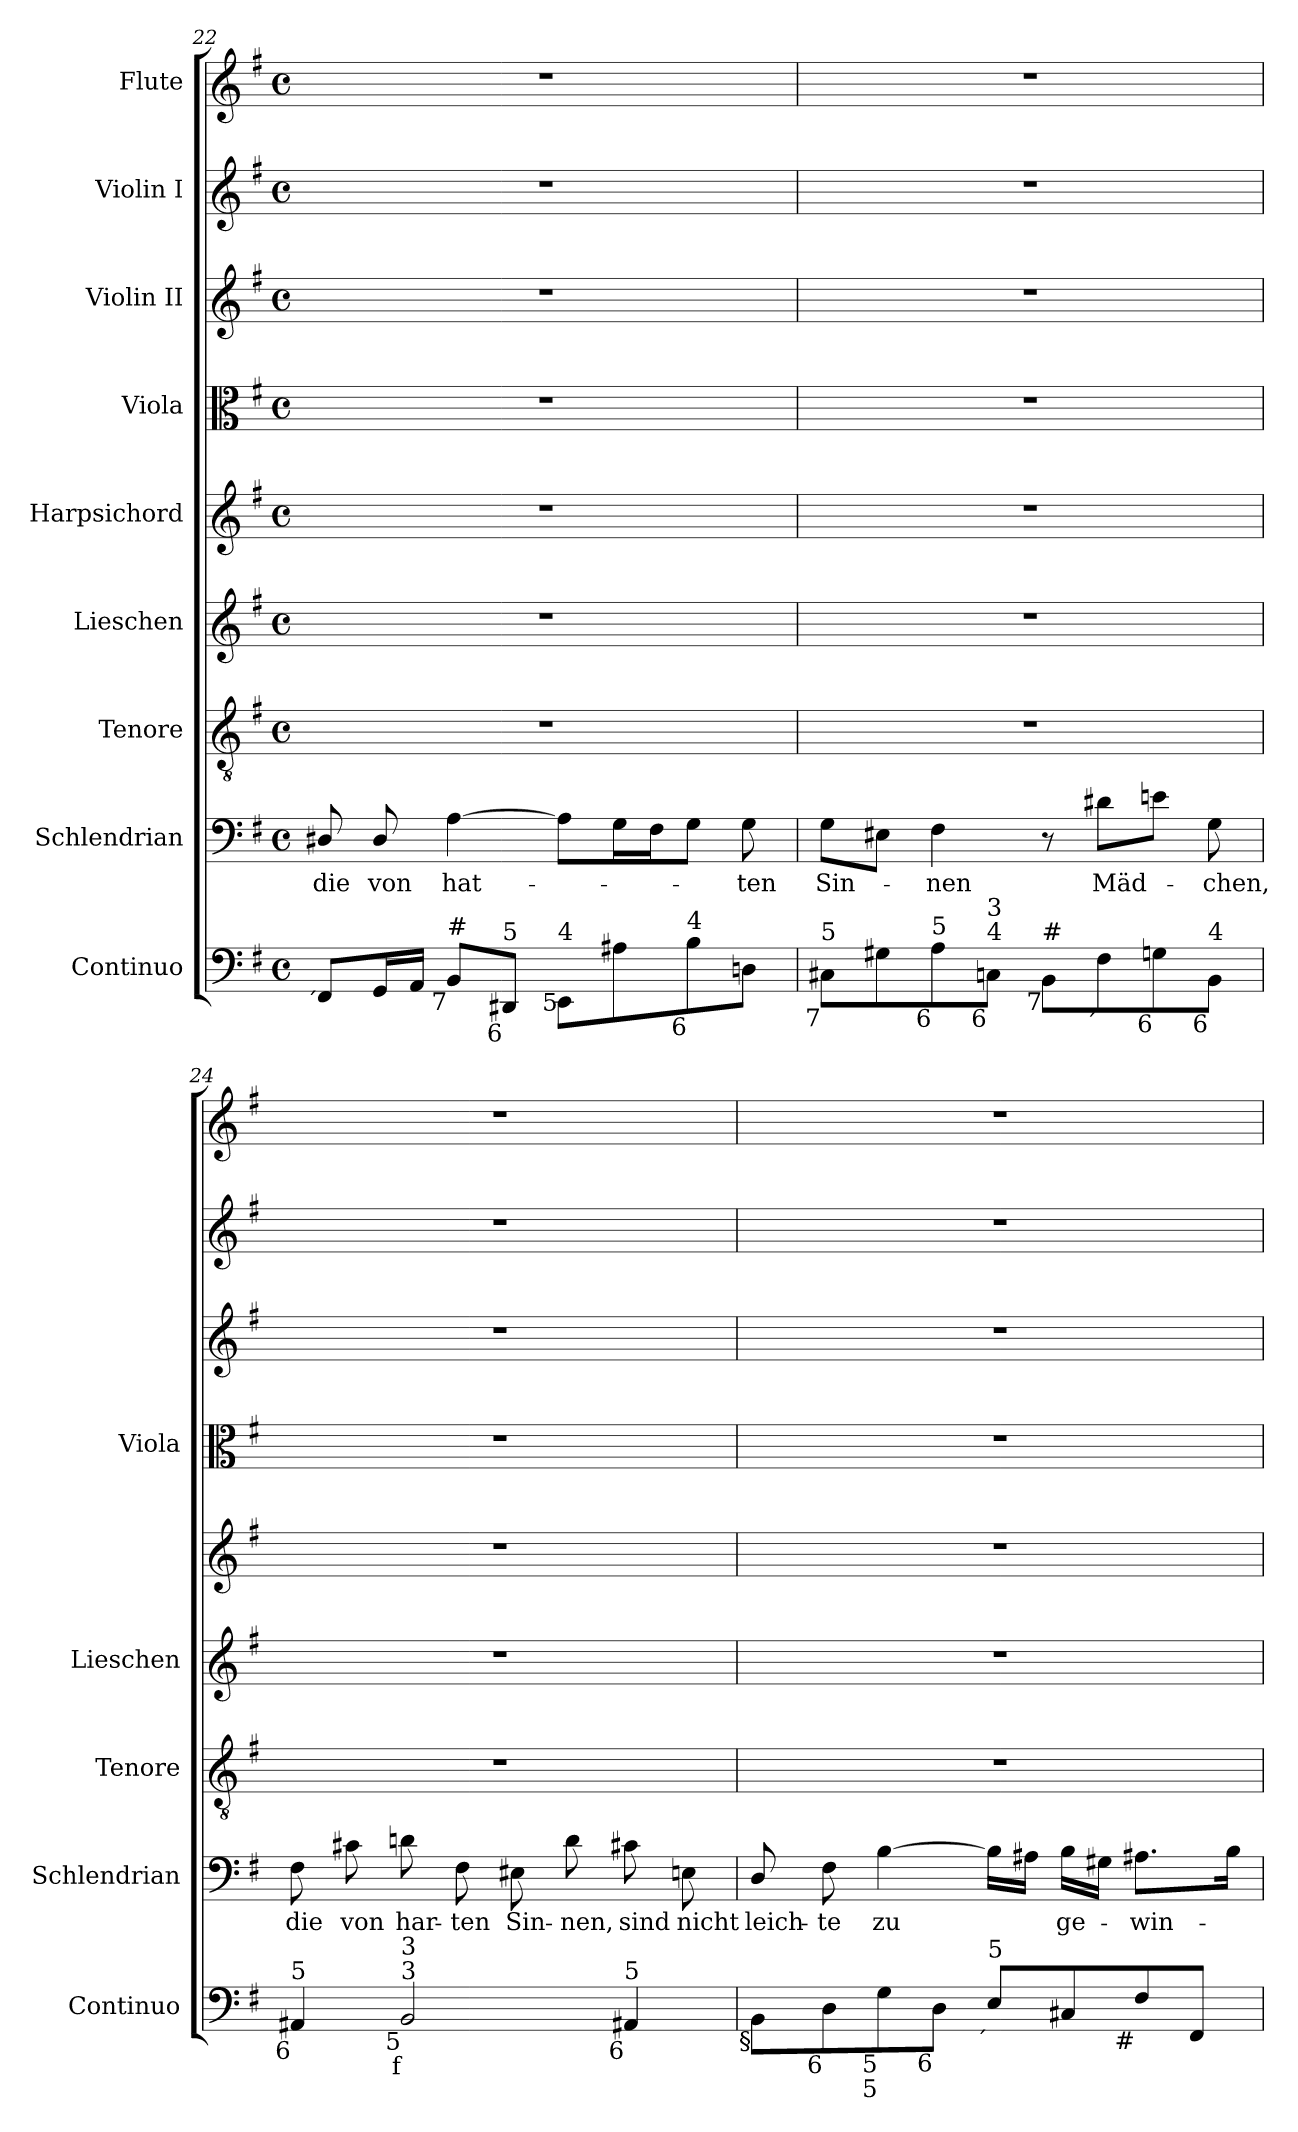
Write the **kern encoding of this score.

**kern	**kern	**text	**kern	**kern	**kern	**kern	**kern	**kern	**kern
*part9	*part8	*part8	*part7	*part6	*part5	*part4	*part3	*part2	*part1
*staff9	*staff8	*staff8	*staff7	*staff6	*staff5	*staff4	*staff3	*staff2	*staff1
*I"Continuo	*I"Schlendrian	*	*I"Tenore	*I"Lieschen	*I"Harpsichord	*I"Viola	*I"Violin II	*I"Violin I	*I"Flute
*I'Continuo	*I'Schlendrian	*	*I'Tenore	*I'Lieschen	*	*I'Viola	*	*	*
*clefF4	*clefF4	*	*clefGv2	*clefG2	*clefG2	*clefC3	*clefG2	*clefG2	*clefG2
*	*	*	*ITrd7c12	*	*	*	*	*	*
*k[f#]	*k[f#]	*	*k[f#]	*k[f#]	*k[f#]	*k[f#]	*k[f#]	*k[f#]	*k[f#]
*G:	*G:	*	*G:	*G:	*G:	*G:	*G:	*G:	*G:
*M4/4	*M4/4	*	*M4/4	*M4/4	*M4/4	*M4/4	*M4/4	*M4/4	*M4/4
*met(c)	*met(c)	*	*met(c)	*met(c)	*met(c)	*met(c)	*met(c)	*met(c)	*met(c)
=22	=22	=22	=22	=22	=22	=22	=22	=22	=22
!LO:TX:b:rj:t=´	!	!	!	!	!	!	!	!	!
!	!	!LO:LY:b:color=#000000	!	!	!	!	!	!	!
8FF#i/L	8D#Xi/	die	1r	1r	1r	1r	1r	1r	1r
!	!	!LO:LY:b:color=#000000	!	!	!	!	!	!	!
16GGi/L	8D#i/	von	.	.	.	.	.	.	.
16AAi/JJ	.	.	.	.	.	.	.	.	.
!LO:TX:b:rj:t=7	!	!	!	!	!	!	!	!	!
!LO:TX:t=#	!	!	!	!	!	!	!	!	!
!	!	!LO:LY:b:color=#000000	!	!	!	!	!	!	!
8BBi/L	[4Ai\	hat-	.	.	.	.	.	.	.
!LO:TX:b:rj:t=6	!	!	!	!	!	!	!	!	!
!LO:TX:t=5	!	!	!	!	!	!	!	!	!
8DD#Xi/J	.	.	.	.	.	.	.	.	.
!LO:TX:b:rj:t=5	!	!	!	!	!	!	!	!	!
!LO:TX:t=4	!	!	!	!	!	!	!	!	!
8EEi\L	8Ai\L]	.	.	.	.	.	.	.	.
8A#Xi\	16Gi\L	.	.	.	.	.	.	.	.
.	16F#i\J	.	.	.	.	.	.	.	.
!LO:TX:b:rj:t=6	!	!	!	!	!	!	!	!	!
!LO:TX:t=4	!	!	!	!	!	!	!	!	!
8Bi\	8Gi\J	.	.	.	.	.	.	.	.
!	!	!LO:LY:b:color=#000000	!	!	!	!	!	!	!
8Dni\J	8Gi\	-ten	.	.	.	.	.	.	.
=23	=23	=23	=23	=23	=23	=23	=23	=23	=23
!LO:TX:b:rj:t=7	!	!	!	!	!	!	!	!	!
!LO:TX:t=5	!	!	!	!	!	!	!	!	!
!	!	!LO:LY:b:color=#000000	!	!	!	!	!	!	!
8C#Xi\L	8Gi\L	Sin-	1r	1r	1r	1r	1r	1r	1r
8G#Xi\	8E#Xi\J	.	.	.	.	.	.	.	.
!LO:TX:b:rj:t=6	!	!	!	!	!	!	!	!	!
!LO:TX:t=5	!	!	!	!	!	!	!	!	!
!	!	!LO:LY:b:color=#000000	!	!	!	!	!	!	!
8Ai\	4F#i\	-nen	.	.	.	.	.	.	.
!LO:TX:b:rj:t=6	!	!	!	!	!	!	!	!	!
!LO:TX:t=4	!	!	!	!	!	!	!	!	!
!LO:TX:t=3	!	!	!	!	!	!	!	!	!
8Cni\J	.	.	.	.	.	.	.	.	.
!LO:TX:b:rj:t=7	!	!	!	!	!	!	!	!	!
!LO:TX:t=#	!	!	!	!	!	!	!	!	!
8BBi\L	8r	.	.	.	.	.	.	.	.
!LO:TX:b:rj:t=´	!	!	!	!	!	!	!	!	!
!	!	!LO:LY:b:color=#000000	!	!	!	!	!	!	!
8F#i\	8d#Xi\L	Mäd-	.	.	.	.	.	.	.
!LO:TX:b:rj:t=6	!	!	!	!	!	!	!	!	!
8Gni\	8eni\J	.	.	.	.	.	.	.	.
!LO:TX:b:rj:t=6	!	!	!	!	!	!	!	!	!
!LO:TX:t=4	!	!	!	!	!	!	!	!	!
!	!	!LO:LY:b:color=#000000	!	!	!	!	!	!	!
8BBi\J	8Gi\	-chen,	.	.	.	.	.	.	.
!!LO:LB:g=z
=24	=24	=24	=24	=24	=24	=24	=24	=24	=24
!LO:TX:b:rj:t=6	!	!	!	!	!	!	!	!	!
!LO:TX:t=5	!	!	!	!	!	!	!	!	!
!	!	!LO:LY:b:color=#000000	!	!	!	!	!	!	!
4AA#Xi/	8F#i\	die	1r	1r	1r	1r	1r	1r	1r
!	!	!LO:LY:b:color=#000000	!	!	!	!	!	!	!
.	8c#Xi\	von	.	.	.	.	.	.	.
!LO:TX:b:rj:t=5	!	!	!	!	!	!	!	!	!
!LO:TX:t=3	!	!	!	!	!	!	!	!	!
!LO:TX:b:rj:t=f	!	!	!	!	!	!	!	!	!
!LO:TX:t=3	!	!	!	!	!	!	!	!	!
!	!	!LO:LY:b:color=#000000	!	!	!	!	!	!	!
2BBi/	8dni\	har-	.	.	.	.	.	.	.
!	!	!LO:LY:b:color=#000000	!	!	!	!	!	!	!
.	8F#i\	-ten	.	.	.	.	.	.	.
!	!	!LO:LY:b:color=#000000	!	!	!	!	!	!	!
.	8E#Xi\	Sin-	.	.	.	.	.	.	.
!	!	!LO:LY:b:color=#000000	!	!	!	!	!	!	!
.	8di\	-nen,	.	.	.	.	.	.	.
!LO:TX:b:rj:t=6	!	!	!	!	!	!	!	!	!
!LO:TX:t=5	!	!	!	!	!	!	!	!	!
!	!	!LO:LY:b:color=#000000	!	!	!	!	!	!	!
4AA#Xi/	8c#Xi\	sind	.	.	.	.	.	.	.
!	!	!LO:LY:b:color=#000000	!	!	!	!	!	!	!
.	8Eni\	nicht	.	.	.	.	.	.	.
=25	=25	=25	=25	=25	=25	=25	=25	=25	=25
!LO:TX:b:rj:t=§	!	!	!	!	!	!	!	!	!
!	!	!LO:LY:b:color=#000000	!	!	!	!	!	!	!
8BBi\L	8Di/	leich-	1r	1r	1r	1r	1r	1r	1r
!LO:TX:b:rj:t=6	!	!	!	!	!	!	!	!	!
!	!	!LO:LY:b:color=#000000	!	!	!	!	!	!	!
8Di\	8F#i\	-te	.	.	.	.	.	.	.
!LO:TX:b:rj:t=5	!	!	!	!	!	!	!	!	!
!LO:TX:b:rj:t=5	!	!	!	!	!	!	!	!	!
!	!	!LO:LY:b:color=#000000	!	!	!	!	!	!	!
8Gi\	[4Bi\	zu	.	.	.	.	.	.	.
!LO:TX:b:rj:t=6	!	!	!	!	!	!	!	!	!
8Di\J	.	.	.	.	.	.	.	.	.
!LO:TX:b:rj:t=´	!	!	!	!	!	!	!	!	!
!LO:TX:t=5	!	!	!	!	!	!	!	!	!
8Ei/L	16Bi\LL]	.	.	.	.	.	.	.	.
.	16A#Xi\JJ	.	.	.	.	.	.	.	.
!	!	!LO:LY:b:color=#000000	!	!	!	!	!	!	!
8C#Xi/	16Bi\LL	ge-	.	.	.	.	.	.	.
.	16G#Xi\JJ	.	.	.	.	.	.	.	.
!LO:TX:b:rj:t=#	!	!	!	!	!	!	!	!	!
!	!	!LO:LY:b:color=#000000	!	!	!	!	!	!	!
8F#i/	8.A#Xi\L	-win-	.	.	.	.	.	.	.
8FF#i/J	.	.	.	.	.	.	.	.	.
.	16Bi\Jk	.	.	.	.	.	.	.	.
=	=	=	=	=	=	=	=	=	=
*-	*-	*-	*-	*-	*-	*-	*-	*-	*-
